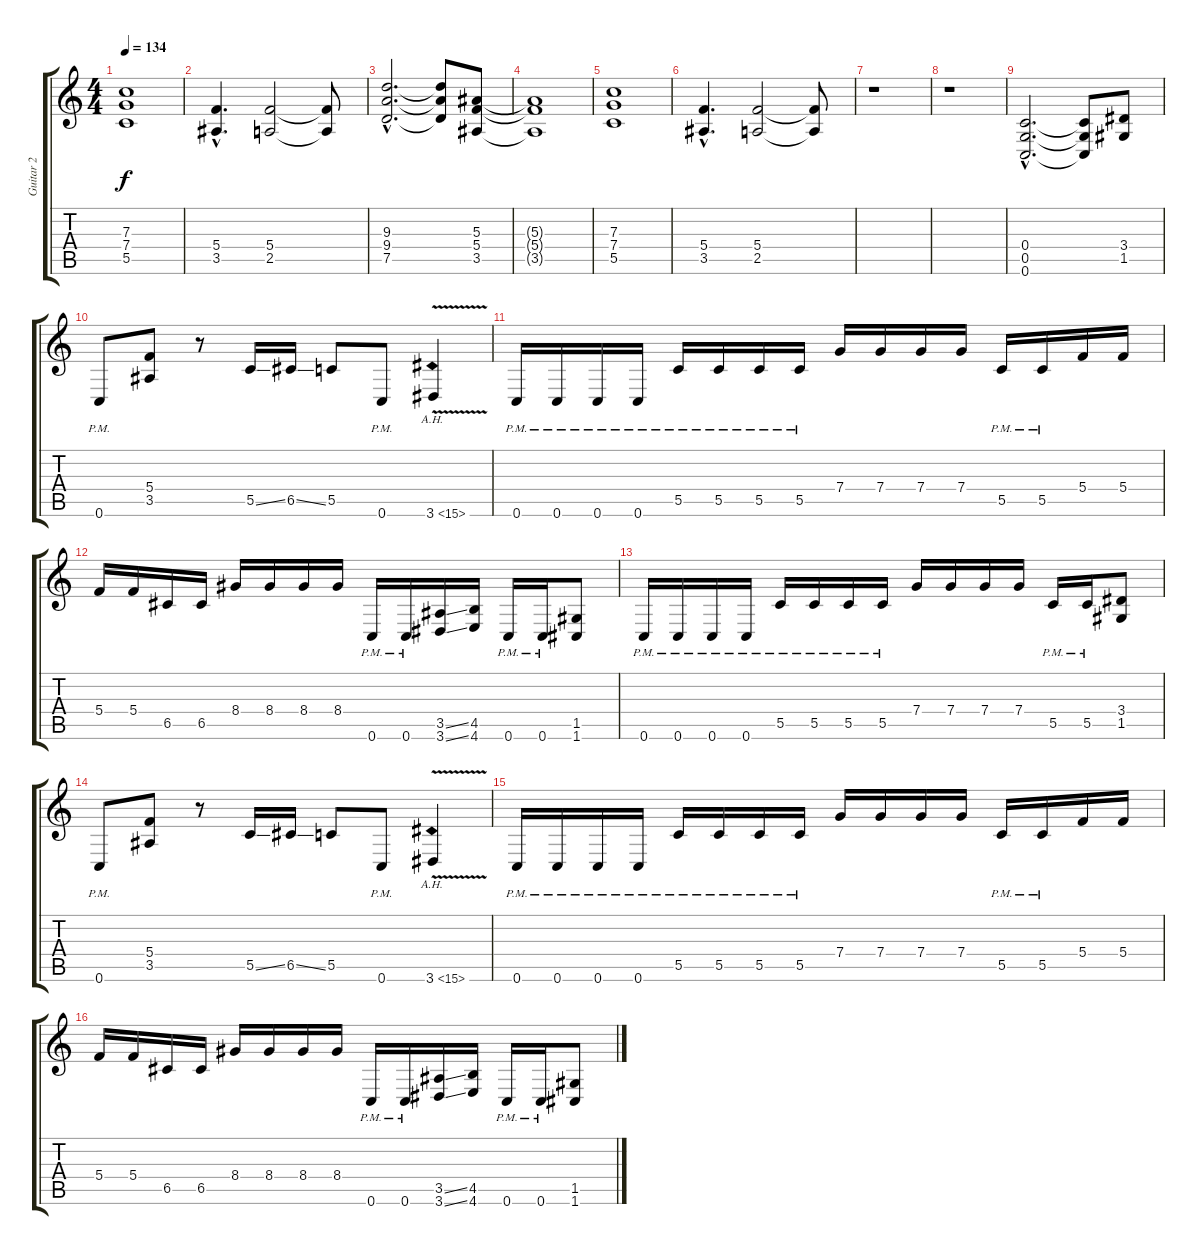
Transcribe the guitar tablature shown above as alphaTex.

\track ("Guitar 2" "Guitar 2") {instrument distortionguitar}
\staff {score tabs}
\tuning (D4 A3 F3 C3 G2 C2) {hide}
\ts (4 4)
\tempo 134
\clef g2
\ks c
(7.3 7.4 5.5).1{dy f} |
(5.4{hac} 3.5{hac}).4{d} (5.4 2.5).2 (5.4{t} 2.5{t}).8 |
(9.3{hac} 9.4{hac} 7.5{hac}).2{d} (9.3{t} 9.4{t} 7.5{t}).8 (5.3 5.4 3.5).8 |
(5.3{t} 5.4{t} 3.5{t}).1 |
(7.3 7.4 5.5).1 |
(5.4{hac} 3.5{hac}).4{d} (5.4 2.5).2 (5.4{t} 2.5{t}).8 |
r.1 |
r.1 |
(0.4{hac} 0.5{hac} 0.6{hac}).2{d} (0.4{t} 0.5{t} 0.6{t}).8 (3.4 1.5).8 |
0.6{pm}.8 (5.4 3.5).8 r.8 5.5{ss}.16 6.5{ss}.16 5.5.8 0.6{pm}.8 3.6{ah 12 v}.4 |
0.6{pm}.16 0.6{pm}.16 0.6{pm}.16 0.6{pm}.16 5.5{pm}.16 5.5{pm}.16 5.5{pm}.16 5.5{pm}.16 7.4.16 7.4.16 7.4.16 7.4.16 5.5{pm}.16 5.5{pm}.16 5.4.16 5.4.16 |
5.4.16 5.4.16 6.5.16 6.5.16 8.4.16 8.4.16 8.4.16 8.4.16 0.6{pm}.16 0.6{pm}.16 (3.5{ss} 3.6{ss}).16 (4.5 4.6).16 0.6{pm}.16 0.6{pm}.16 (1.5 1.6).8 |
0.6{pm}.16 0.6{pm}.16 0.6{pm}.16 0.6{pm}.16 5.5{pm}.16 5.5{pm}.16 5.5{pm}.16 5.5{pm}.16 7.4.16 7.4.16 7.4.16 7.4.16 5.5{pm}.16 5.5{pm}.16 (3.4 1.5).8 |
0.6{pm}.8 (5.4 3.5).8 r.8 5.5{ss}.16 6.5{ss}.16 5.5.8 0.6{pm}.8 3.6{ah 12 v}.4 |
0.6{pm}.16 0.6{pm}.16 0.6{pm}.16 0.6{pm}.16 5.5{pm}.16 5.5{pm}.16 5.5{pm}.16 5.5{pm}.16 7.4.16 7.4.16 7.4.16 7.4.16 5.5{pm}.16 5.5{pm}.16 5.4.16 5.4.16 |
5.4.16 5.4.16 6.5.16 6.5.16 8.4.16 8.4.16 8.4.16 8.4.16 0.6{pm}.16 0.6{pm}.16 (3.5{ss} 3.6{ss}).16 (4.5 4.6).16 0.6{pm}.16 0.6{pm}.16 (1.5 1.6).8
